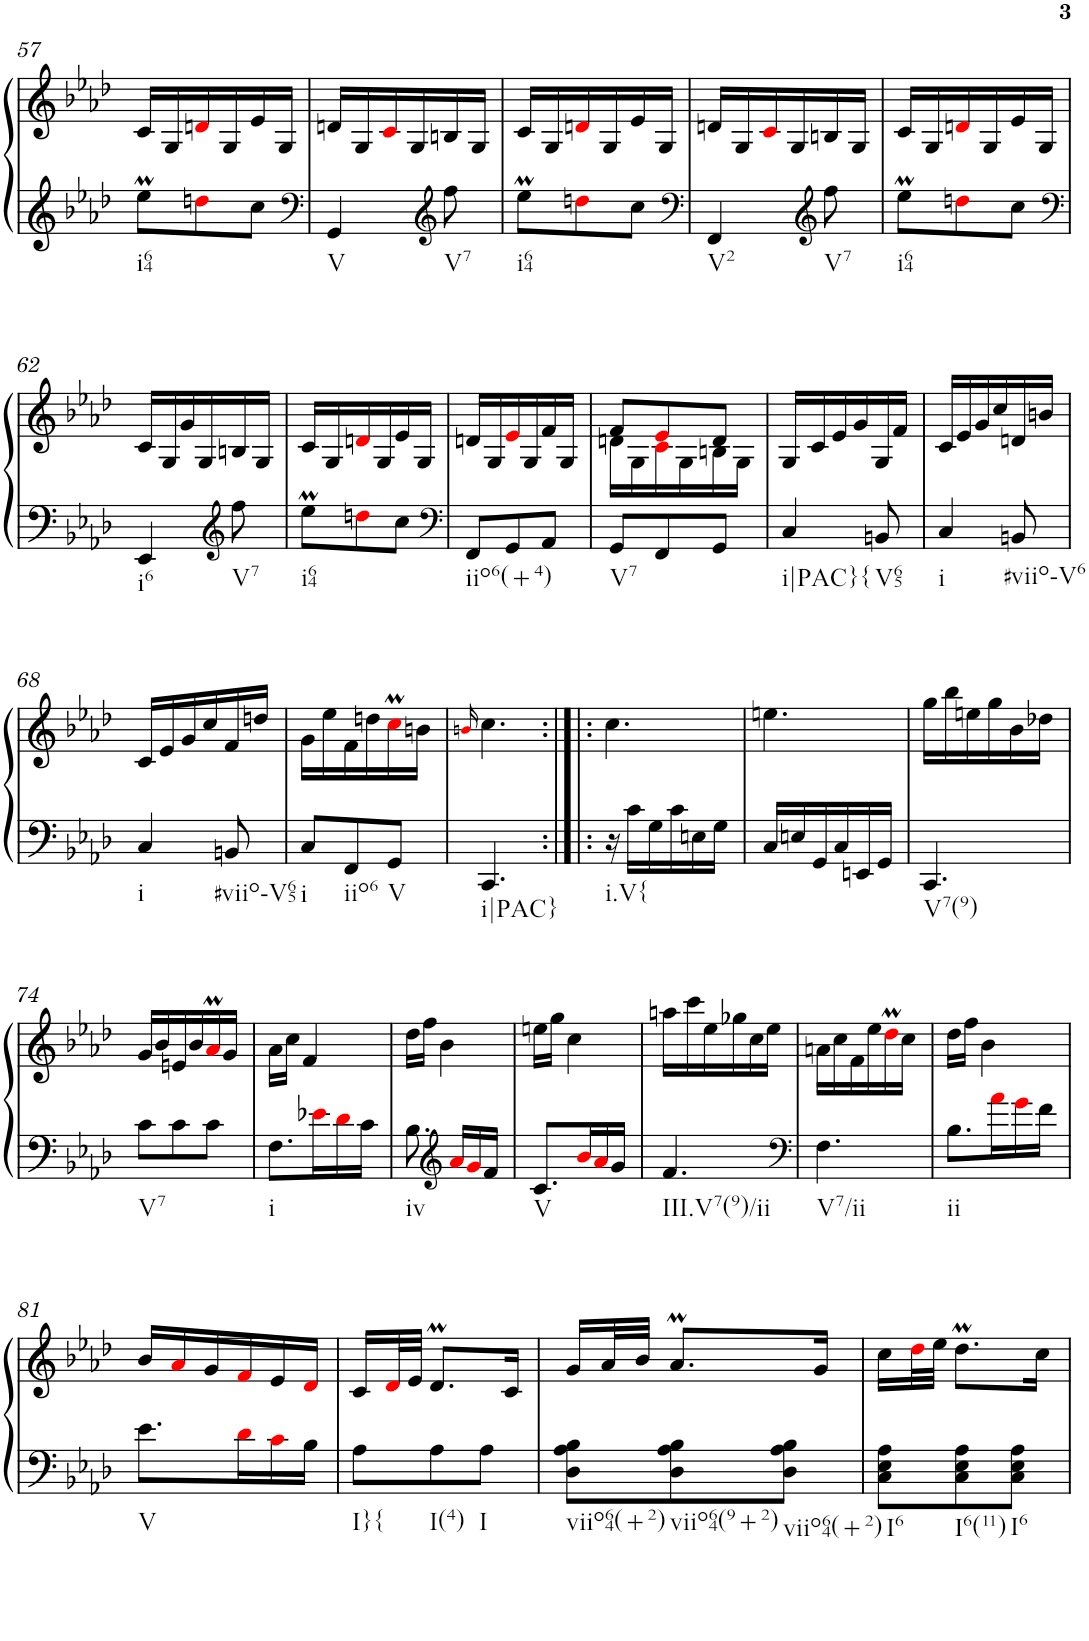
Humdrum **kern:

**kern	**kern
*part1	*part1
*staff2	*staff1
*I"Piano	*
*I'Pno	*
!!LO:PB:g=z
*clefG2	*clefG2
*k[b-e-a-d-]	*k[b-e-a-d-]
*f:	*f:
*M3/8	*M3/8
=57	=57
!LO:TX:b:t=i64	!
8ee-M\L	16c/LL
.	16G/
8ddni\	16dni/
.	16G/
8cc\J	16e-/
.	16G/JJ
=58	=58
*clefF4	*
!LO:TX:b:t=V	!
4GG/	16dn/LL
.	16G/
.	16ci/
.	16G/
*clefG2	*
!LO:TX:b:t=V7	!
8ff\	16Bn/
.	16G/JJ
=59	=59
!LO:TX:b:t=i64	!
8ee-M\L	16c/LL
.	16G/
8ddni\	16dni/
.	16G/
8cc\J	16e-/
.	16G/JJ
=60	=60
*clefF4	*
!LO:TX:b:t=V2	!
4FF/	16dn/LL
.	16G/
.	16ci/
.	16G/
*clefG2	*
!LO:TX:b:t=V7	!
8ff\	16Bn/
.	16G/JJ
=61	=61
!LO:TX:b:t=i64	!
8ee-M\L	16c/LL
.	16G/
8ddni\	16dni/
.	16G/
8cc\J	16e-/
.	16G/JJ
!!LO:LB:g=z
=62	=62
*clefF4	*
!LO:TX:b:t=i6	!
4EE-/	16c/LL
.	16G/
.	16g/
.	16G/
*clefG2	*
!LO:TX:b:t=V7	!
8ff\	16Bn/
.	16G/JJ
=63	=63
!LO:TX:b:t=i64	!
8ee-M\L	16c/LL
.	16G/
8ddni\	16dni/
.	16G/
8cc\J	16e-/
.	16G/JJ
=64	=64
*clefF4	*
!LO:TX:b:t=iio6(+4)	!
8FF/L	16dn/LL
.	16G/
8GG/	16e-i/
.	16G/
8AA-/J	16f/
.	16G/JJ
=65	=65
*	*^
!LO:TX:b:t=V7	!	!
8GG/L	8f/L	16dn\LL
.	.	16G\
8FF/	8e-i/	16ci\
.	.	16G\
8GG/J	8d/J	16Bn\
.	.	16G\JJ
=66	=66	=66
!LO:TX:b:t=i|PAC}{	!	!
*	*v	*v
4C/	16G/LL
.	16c/
.	16e-/
.	16g/
!LO:TX:b:t=V65	!
8BBn/	16G/
.	16f/JJ
=67	=67
!LO:TX:b:t=i	!
4C/	16c/LL
.	16e-/
.	16g/
.	16cc/
!LO:TX:b:t=#viio-V6	!
8BBn/	16dn/
.	16bn/JJ
!!LO:LB:g=z
=68	=68
!LO:TX:b:t=i	!
4C/	16c/LL
.	16e-/
.	16g/
.	16cc/
!LO:TX:b:t=#viio-V65	!
8BBn/	16f/
.	16ddn/JJ
=69	=69
!LO:TX:b:t=i	!
8C/L	16g\LL
.	16ee-\
!LO:TX:b:t=iio6	!
8FF/	16f\
.	16ddn\
!LO:TX:b:t=V	!
8GG/J	16ccmi\
.	16bn\JJ
=70	=70
.	16qbni/
!LO:TX:b:t=i|PAC}	!
4.CC/	4.cc\
=71:|!|:	=71:|!|:
!LO:TX:b:t=i.V{	!
16r	4.cc\
16c\LL	.
16G\	.
16c\	.
16En\	.
16G\JJ	.
=72	=72
16C/LL	4.een\
16En/	.
16GG/	.
16C/	.
16EEn/	.
16GG/JJ	.
=73	=73
!LO:TX:b:t=V7(9)	!
4.CC/	16gg\LL
.	16bb-\
.	16een\
.	16gg\
.	16b-\
.	16dd-X\JJ
!!LO:LB:g=z
=74	=74
!LO:TX:b:t=V7	!
8c\L	16g/LL
.	16b-/
8c\	16en/
.	16b-/
8c\J	16a-Mi/
.	16g/JJ
=75	=75
!LO:TX:b:t=i	!
8.F\L	16a-\LL
.	16cc\JJ
.	4f/
16e-Xi\L	.
16d-i\	.
16c\JJ	.
=76	=76
!LO:TX:b:t=iv	!
8.B-\	16dd-\LL
.	16ff\JJ
.	4b-\
*clefG2	*
16a-i/LL	.
16gi/	.
16f/JJ	.
=77	=77
!LO:TX:b:t=V	!
8.c/L	16een\LL
.	16gg\JJ
.	4cc\
16b-i/L	.
16a-i/	.
16g/JJ	.
=78	=78
!LO:TX:b:t=III.V7(9)/ii	!
4.f/	16aan\LL
.	16ccc\
.	16ee-\
.	16gg-X\
.	16cc\
.	16ee-\JJ
=79	=79
*clefF4	*
!LO:TX:b:t=V7/ii	!
4.F\	16an\LL
.	16cc\
.	16f\
.	16ee-\
.	16dd-Mi\
.	16cc\JJ
=80	=80
!LO:TX:b:t=ii	!
8.B-\L	16dd-\LL
.	16ff\JJ
.	4b-\
16a-i\L	.
16gi\	.
16f\JJ	.
!!LO:LB:g=z
=81	=81
!LO:TX:b:t=V	!
8.e-\L	16b-/LL
.	16a-i/
.	16g/
16d-i\L	16fi/
16ci\	16e-/
16B-\JJ	16d-i/JJ
=82	=82
!LO:TX:b:t=I}{	!
8A-\L	16c/LL
.	32d-i/L
.	32e-/JJJ
!LO:TX:b:t=I(4)	!
8A-\	8.d-M/L
!LO:TX:b:t=I	!
8A-\J	.
.	16c/Jk
=83	=83
!LO:TX:b:t=viio64(+2)	!
8D-\ 8A-\ 8B-\L	16g/LL
.	32a-/L
.	32b-/JJJ
!LO:TX:b:t=viio64(9+2)	!
8D-\ 8A-\ 8B-\	8.a-M/L
!LO:TX:b:t=viio64(+2)	!
8D-\ 8A-\ 8B-\J	.
.	16g/Jk
=84	=84
!LO:TX:b:t=I6	!
8C\ 8E-\ 8A-\L	16cc\LL
.	32dd-i\L
.	32ee-\JJJ
!LO:TX:b:t=I6(11)	!
8C\ 8E-\ 8A-\	8.dd-M\L
!LO:TX:b:t=I6	!
8C\ 8E-\ 8A-\J	.
.	16cc\Jk
=	=
*-	*-
